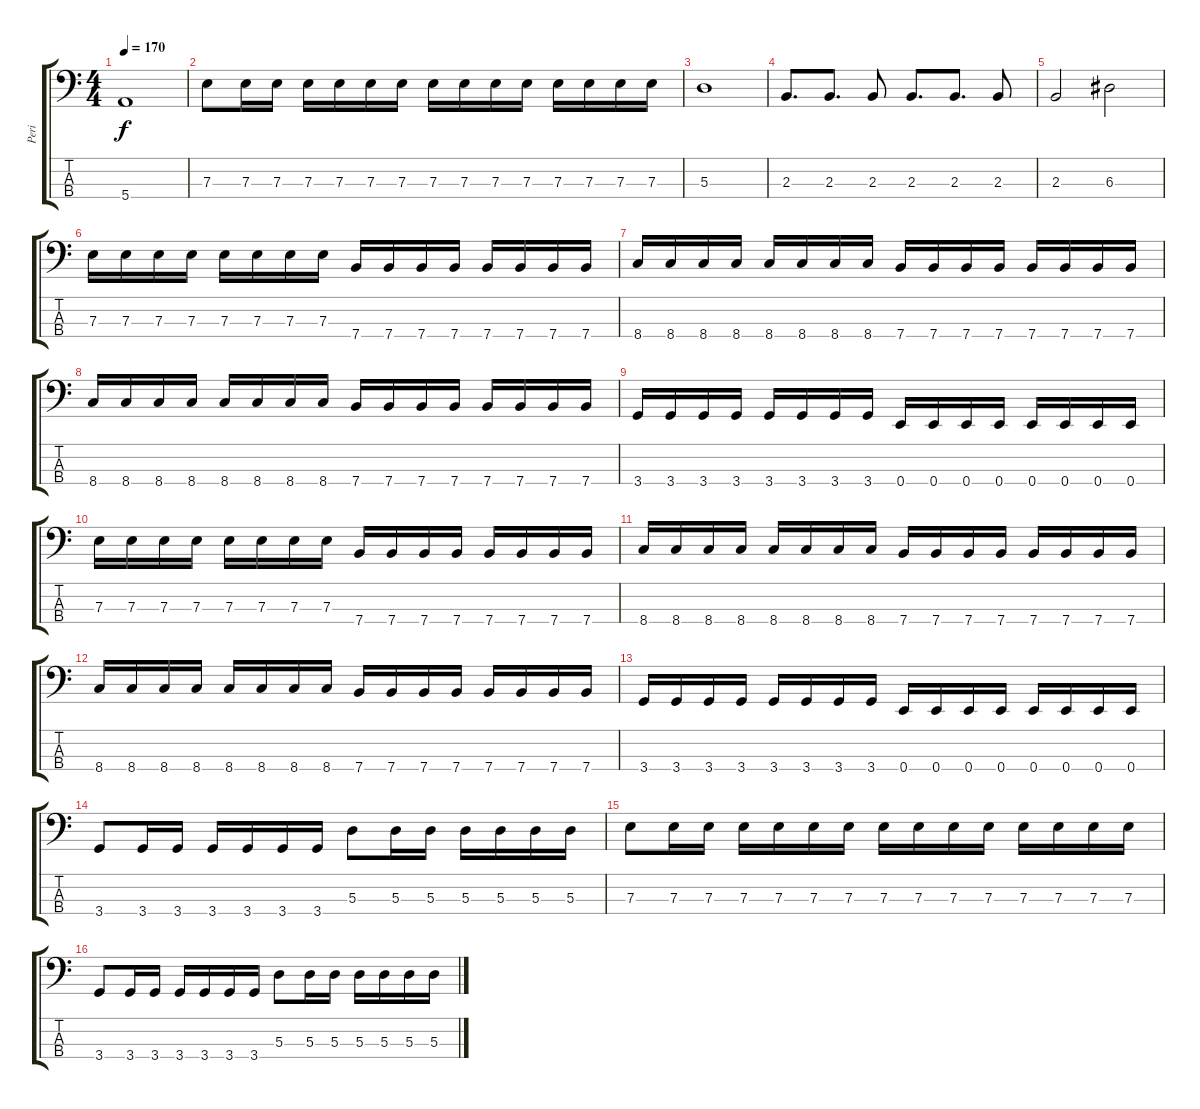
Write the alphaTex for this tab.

\track ("Peri" "Peri") {instrument electricbassfinger}
\staff {score tabs}
\tuning (G2 D2 A1 E1) {hide}
\ts (4 4)
\tempo 170
\clef f4
\ks c
5.4.1{dy f} |
7.3.8 7.3.16 7.3.16 7.3.16 7.3.16 7.3.16 7.3.16 7.3.16 7.3.16 7.3.16 7.3.16 7.3.16 7.3.16 7.3.16 7.3.16 |
5.3.1 |
2.3.8{d} 2.3.8{d} 2.3.8 2.3.8{d} 2.3.8{d} 2.3.8 |
2.3.2 6.3.2 |
7.3.16 7.3.16 7.3.16 7.3.16 7.3.16 7.3.16 7.3.16 7.3.16 7.4.16 7.4.16 7.4.16 7.4.16 7.4.16 7.4.16 7.4.16 7.4.16 |
8.4.16 8.4.16 8.4.16 8.4.16 8.4.16 8.4.16 8.4.16 8.4.16 7.4.16 7.4.16 7.4.16 7.4.16 7.4.16 7.4.16 7.4.16 7.4.16 |
8.4.16 8.4.16 8.4.16 8.4.16 8.4.16 8.4.16 8.4.16 8.4.16 7.4.16 7.4.16 7.4.16 7.4.16 7.4.16 7.4.16 7.4.16 7.4.16 |
3.4.16 3.4.16 3.4.16 3.4.16 3.4.16 3.4.16 3.4.16 3.4.16 0.4.16 0.4.16 0.4.16 0.4.16 0.4.16 0.4.16 0.4.16 0.4.16 |
7.3.16 7.3.16 7.3.16 7.3.16 7.3.16 7.3.16 7.3.16 7.3.16 7.4.16 7.4.16 7.4.16 7.4.16 7.4.16 7.4.16 7.4.16 7.4.16 |
8.4.16 8.4.16 8.4.16 8.4.16 8.4.16 8.4.16 8.4.16 8.4.16 7.4.16 7.4.16 7.4.16 7.4.16 7.4.16 7.4.16 7.4.16 7.4.16 |
8.4.16 8.4.16 8.4.16 8.4.16 8.4.16 8.4.16 8.4.16 8.4.16 7.4.16 7.4.16 7.4.16 7.4.16 7.4.16 7.4.16 7.4.16 7.4.16 |
3.4.16 3.4.16 3.4.16 3.4.16 3.4.16 3.4.16 3.4.16 3.4.16 0.4.16 0.4.16 0.4.16 0.4.16 0.4.16 0.4.16 0.4.16 0.4.16 |
3.4.8 3.4.16 3.4.16 3.4.16 3.4.16 3.4.16 3.4.16 5.3.8 5.3.16 5.3.16 5.3.16 5.3.16 5.3.16 5.3.16 |
7.3.8 7.3.16 7.3.16 7.3.16 7.3.16 7.3.16 7.3.16 7.3.16 7.3.16 7.3.16 7.3.16 7.3.16 7.3.16 7.3.16 7.3.16 |
3.4.8 3.4.16 3.4.16 3.4.16 3.4.16 3.4.16 3.4.16 5.3.8 5.3.16 5.3.16 5.3.16 5.3.16 5.3.16 5.3.16
